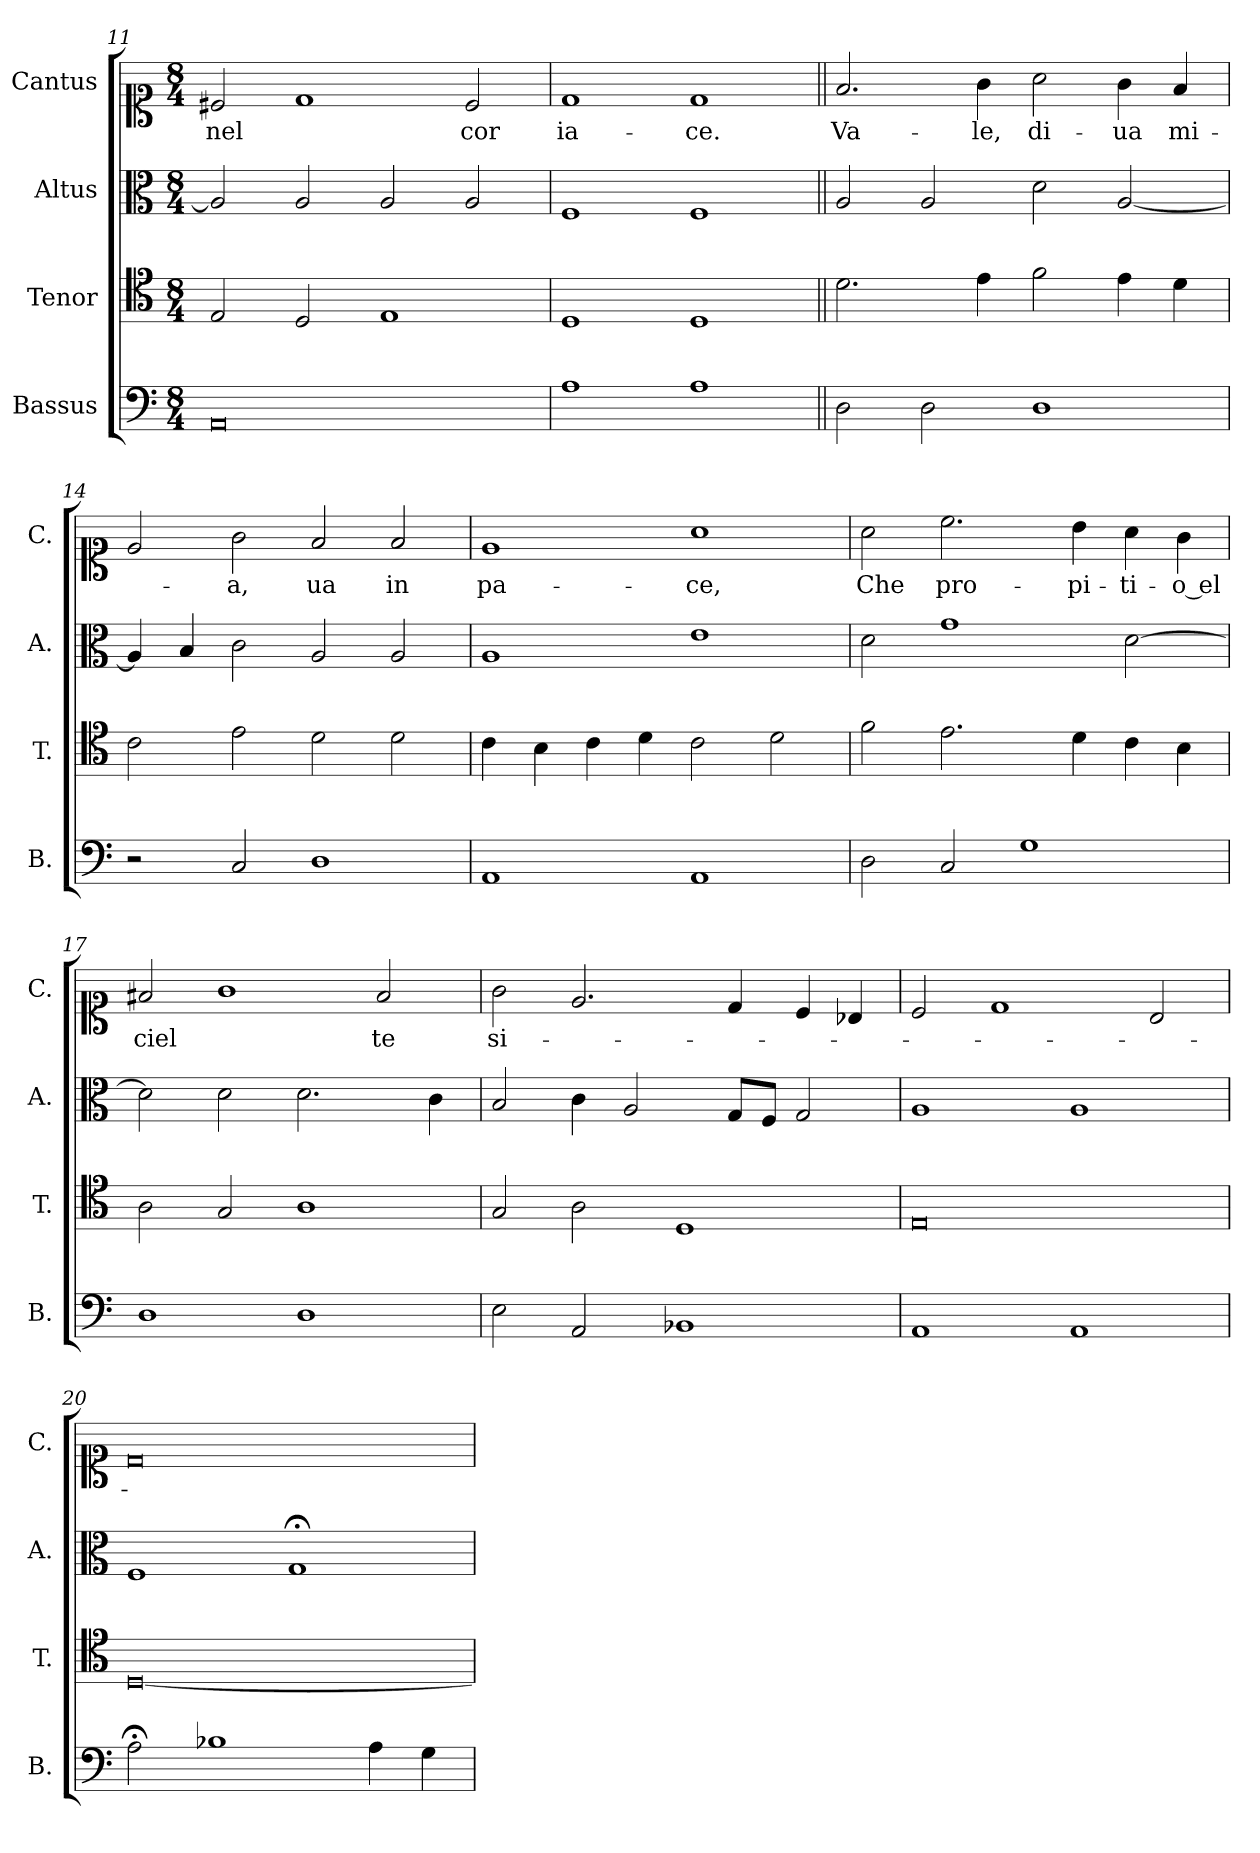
**kern	**kern	**kern	**kern	**text
*part4	*part3	*part2	*part1	*part1
*staff4	*staff3	*staff2	*staff1	*staff1
*I"Bassus	*I"Tenor	*I"Altus	*I"Cantus	*
*I'B.	*I'T.	*I'A.	*I'C.	*
!!LO:LB:g=z
*clefF4	*clefC4	*clefC3	*clefC1	*
*k[]	*k[]	*k[]	*k[]	*
*M8/4	*M8/4	*M8/4	*M8/4	*
=11	=11	=11	=11	=11
!	!	!	!	!LO:LY:b
0AA	2E/	2A/]	2c#X/	-nel
.	2D/	2A/	1d	.
.	1E	2A/	.	.
!	!	!	!	!LO:LY:b
.	.	2A/	2c#/	cor
=12	=12	=12	=12	=12
!	!	!	!	!LO:LY:b
1A	1D	1F	1d	ia-
!	!	!	!	!LO:LY:b
1A	1D	1F	1d	-ce.
=13||	=13||	=13||	=13||	=13||
!	!	!	!	!LO:LY:b
2D\	2.d\	2A/	2.f/	Va-
2D\	.	2A/	.	.
!	!	!	!	!LO:LY:b
.	4e\	.	4g\	-le,
!	!	!	!	!LO:LY:b
1D	2f\	2d\	2a\	di-
!	!	!	!	!LO:LY:b
.	4e\	[2A/	4g\	-ua
!	!	!	!	!LO:LY:b
.	4d\	.	4f/	mi-
=14	=14	=14	=14	=14
2r	2c\	4A/]	2e/	.
.	.	4B/	.	.
!	!	!	!	!LO:LY:b
2C/	2e\	2c\	2g\	-a,
!	!	!	!	!LO:LY:b
1D	2d\	2A/	2f/	ua
!	!	!	!	!LO:LY:b
.	2d\	2A/	2f/	in
=15	=15	=15	=15	=15
!	!	!	!	!LO:LY:b
1AA	4c\	1A	1e	pa-
.	4B\	.	.	.
.	4c\	.	.	.
.	4d\	.	.	.
!	!	!	!	!LO:LY:b
1AA	2c\	1e	1a	-ce,
.	2d\	.	.	.
!!LO:PB:g=z
=16	=16	=16	=16	=16
!	!	!	!	!LO:LY:b
2D\	2f\	2d\	2a\	Che
!	!	!	!	!LO:LY:b
2C/	2.e\	1g	2.cc\	pro-
1G	.	.	.	.
!	!	!	!	!LO:LY:b
.	4d\	.	4b\	-pi-
!	!	!	!	!LO:LY:b
.	4c\	[2d\	4a\	-ti-
!	!	!	!	!LO:LY:b
.	4B\	.	4g\	-o el
=17	=17	=17	=17	=17
!	!	!	!	!LO:LY:b
1D	2A\	2d\]	2f#X/	-ciel
.	2G/	2d\	1g	.
1D	1A	2.d\	.	.
!	!	!	!	!LO:LY:b
.	.	.	2f#/	te
.	.	4c\	.	.
=18	=18	=18	=18	=18
!	!	!	!	!LO:LY:b
2E\	2G/	2B/	2g\	si-
2AA/	2A\	4c\	2.e/	.
.	.	2A/	.	.
1BB-X	1D	.	.	.
.	.	8G/L	4d/	.
.	.	8F/J	.	.
.	.	2G/	4c/	.
.	.	.	4B-X/	.
=19	=19	=19	=19	=19
1AA	0E	1A	2c/	.
.	.	.	1d	.
1AA	.	1A	.	.
.	.	.	2B/	.
=20	=20	=20	=20	=20
2A;<\	[0D	1F	0d	.
1B-X	.	.	.	.
.	.	1G;<	.	.
4A\	.	.	.	.
4G\	.	.	.	.
=	=	=	=	=
*-	*-	*-	*-	*-
